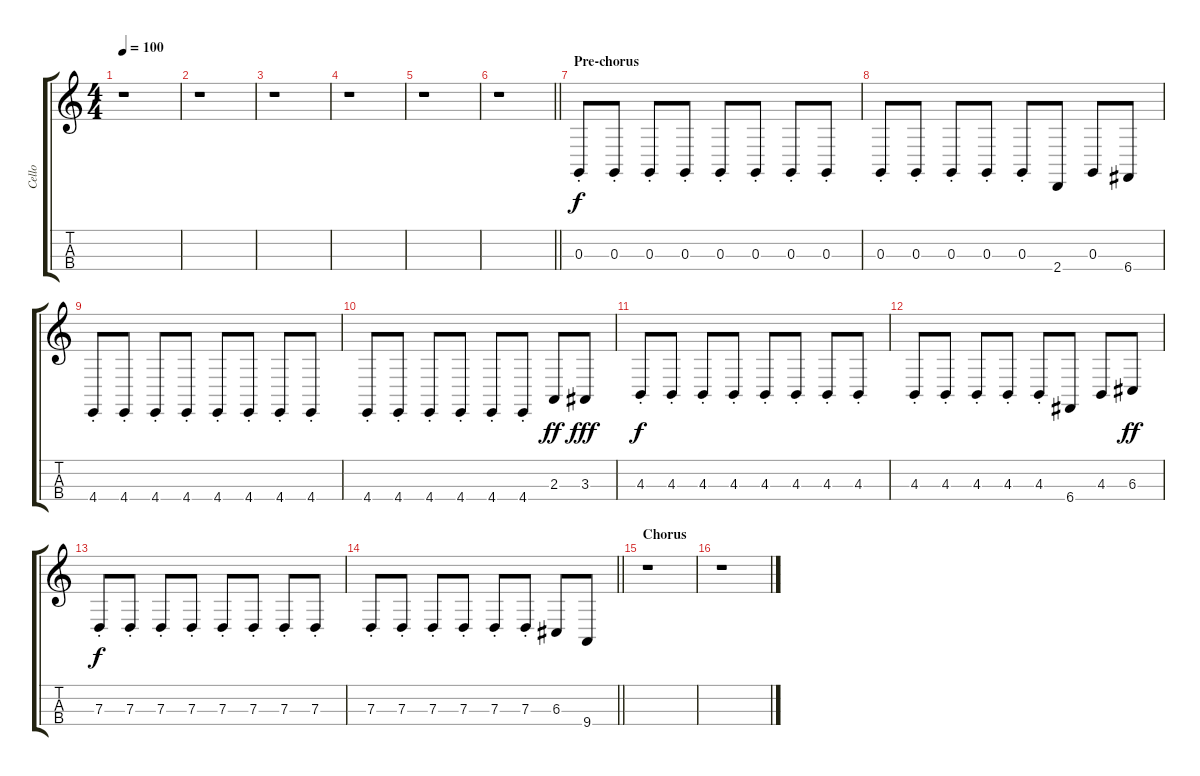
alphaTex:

\track ("Cello" "Cello") {instrument cello}
\staff {score tabs}
\tuning (A3 D3 G2 C2) {hide}
\ts (4 4)
\tempo 100
\clef g2
\ks c
r.1{dy f} |
r.1 |
r.1 |
r.1 |
r.1 |
\barLineRight lightlight
r.1 |
\section ("" "Pre-chorus")
0.3{st}.8 0.3{st}.8 0.3{st}.8 0.3{st}.8 0.3{st}.8 0.3{st}.8 0.3{st}.8 0.3{st}.8 |
0.3{st}.8 0.3{st}.8 0.3{st}.8 0.3{st}.8 0.3{st}.8 2.4.8 0.3.8 6.4.8 |
4.4{st}.8 4.4{st}.8 4.4{st}.8 4.4{st}.8 4.4{st}.8 4.4{st}.8 4.4{st}.8 4.4{st}.8 |
4.4{st}.8 4.4{st}.8 4.4{st}.8 4.4{st}.8 4.4{st}.8 4.4{st}.8 2.3.8{dy ff} 3.3.8{dy fff} |
4.3{st}.8{dy f} 4.3{st}.8 4.3{st}.8 4.3{st}.8 4.3{st}.8 4.3{st}.8 4.3{st}.8 4.3{st}.8 |
4.3{st}.8 4.3{st}.8 4.3{st}.8 4.3{st}.8 4.3{st}.8 6.4.8 4.3.8 6.3.8{dy ff} |
7.3{st}.8{dy f} 7.3{st}.8 7.3{st}.8 7.3{st}.8 7.3{st}.8 7.3{st}.8 7.3{st}.8 7.3{st}.8 |
\barLineRight lightlight
7.3{st}.8 7.3{st}.8 7.3{st}.8 7.3{st}.8 7.3{st}.8 7.3{st}.8 6.3.8 9.4.8 |
\section ("" "Chorus")
r.1 |
r.1
